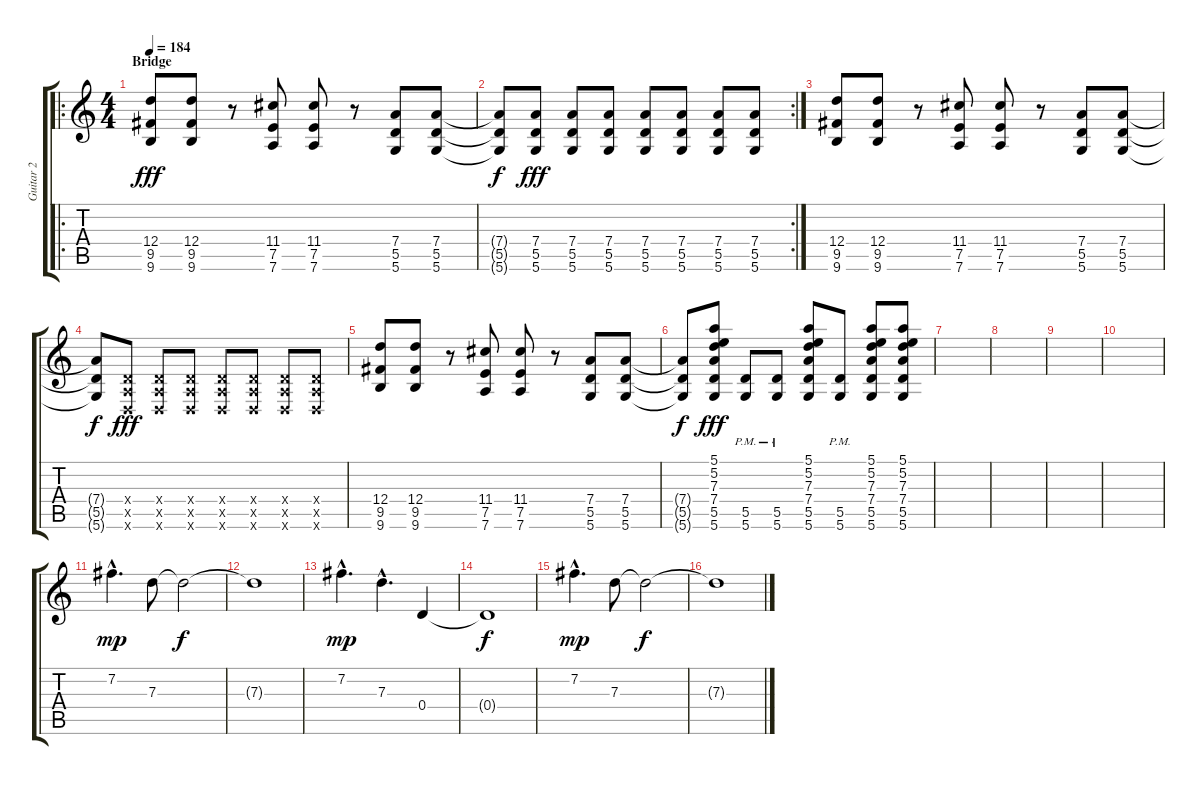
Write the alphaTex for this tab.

\track ("Guitar 2" "Guitar 2") {instrument electricguitarclean}
\staff {score tabs}
\tuning (E4 B3 G3 D3 A2 D2) {hide}
\ro
\ts (4 4)
\section ("" "Bridge")
\tempo 184
\clef g2
\ks c
(12.4 9.5 9.6).8{dy fff instrument distortionguitar} (12.4 9.5 9.6).8 r.8 (11.4 7.5 7.6).8 (11.4 7.5 7.6).8 r.8 (7.4 5.5 5.6).8 (7.4 5.5 5.6).8 |
\rc 2
(7.4{t} 5.5{t} 5.6{t}).8{dy f} (7.4 5.5 5.6).8{dy fff} (7.4 5.5 5.6).8 (7.4 5.5 5.6).8 (7.4 5.5 5.6).8 (7.4 5.5 5.6).8 (7.4 5.5 5.6).8 (7.4 5.5 5.6).8 |
(12.4 9.5 9.6).8 (12.4 9.5 9.6).8 r.8 (11.4 7.5 7.6).8 (11.4 7.5 7.6).8 r.8 (7.4 5.5 5.6).8 (7.4 5.5 5.6).8 |
(7.4{t} 5.5{t} 5.6{t}).8{dy f} (0.4{x} 0.5{x} 0.6{x}).8{dy fff} (0.4{x} 0.5{x} 0.6{x}).8 (0.4{x} 0.5{x} 0.6{x}).8 (0.4{x} 0.5{x} 0.6{x}).8 (0.4{x} 0.5{x} 0.6{x}).8 (0.4{x} 0.5{x} 0.6{x}).8 (0.4{x} 0.5{x} 0.6{x}).8 |
(12.4 9.5 9.6).8 (12.4 9.5 9.6).8 r.8 (11.4 7.5 7.6).8 (11.4 7.5 7.6).8 r.8 (7.4 5.5 5.6).8 (7.4 5.5 5.6).8 |
(7.4{t} 5.5{t} 5.6{t}).8{dy f} (5.1 5.2 7.3 7.4 5.5 5.6).8{dy fff} (5.5{pm} 5.6{pm}).8 (5.5{pm} 5.6{pm}).8 (5.1 5.2 7.3 7.4 5.5 5.6).8 (5.5{pm} 5.6{pm}).8 (5.1 5.2 7.3 7.4 5.5 5.6).8 (5.1 5.2 7.3 7.4 5.5 5.6).8 |
|
|
|
|
7.2{hac}.4{d dy mp instrument electricguitarclean} 7.3.8 7.3{t}.2{dy f} |
7.3{t}.1 |
7.2{hac}.4{d dy mp} 7.3{hac}.4{d} 0.4.4 |
0.4{t}.1{dy f} |
7.2{hac}.4{d dy mp instrument electricguitarclean} 7.3.8 7.3{t}.2{dy f} |
7.3{t}.1
